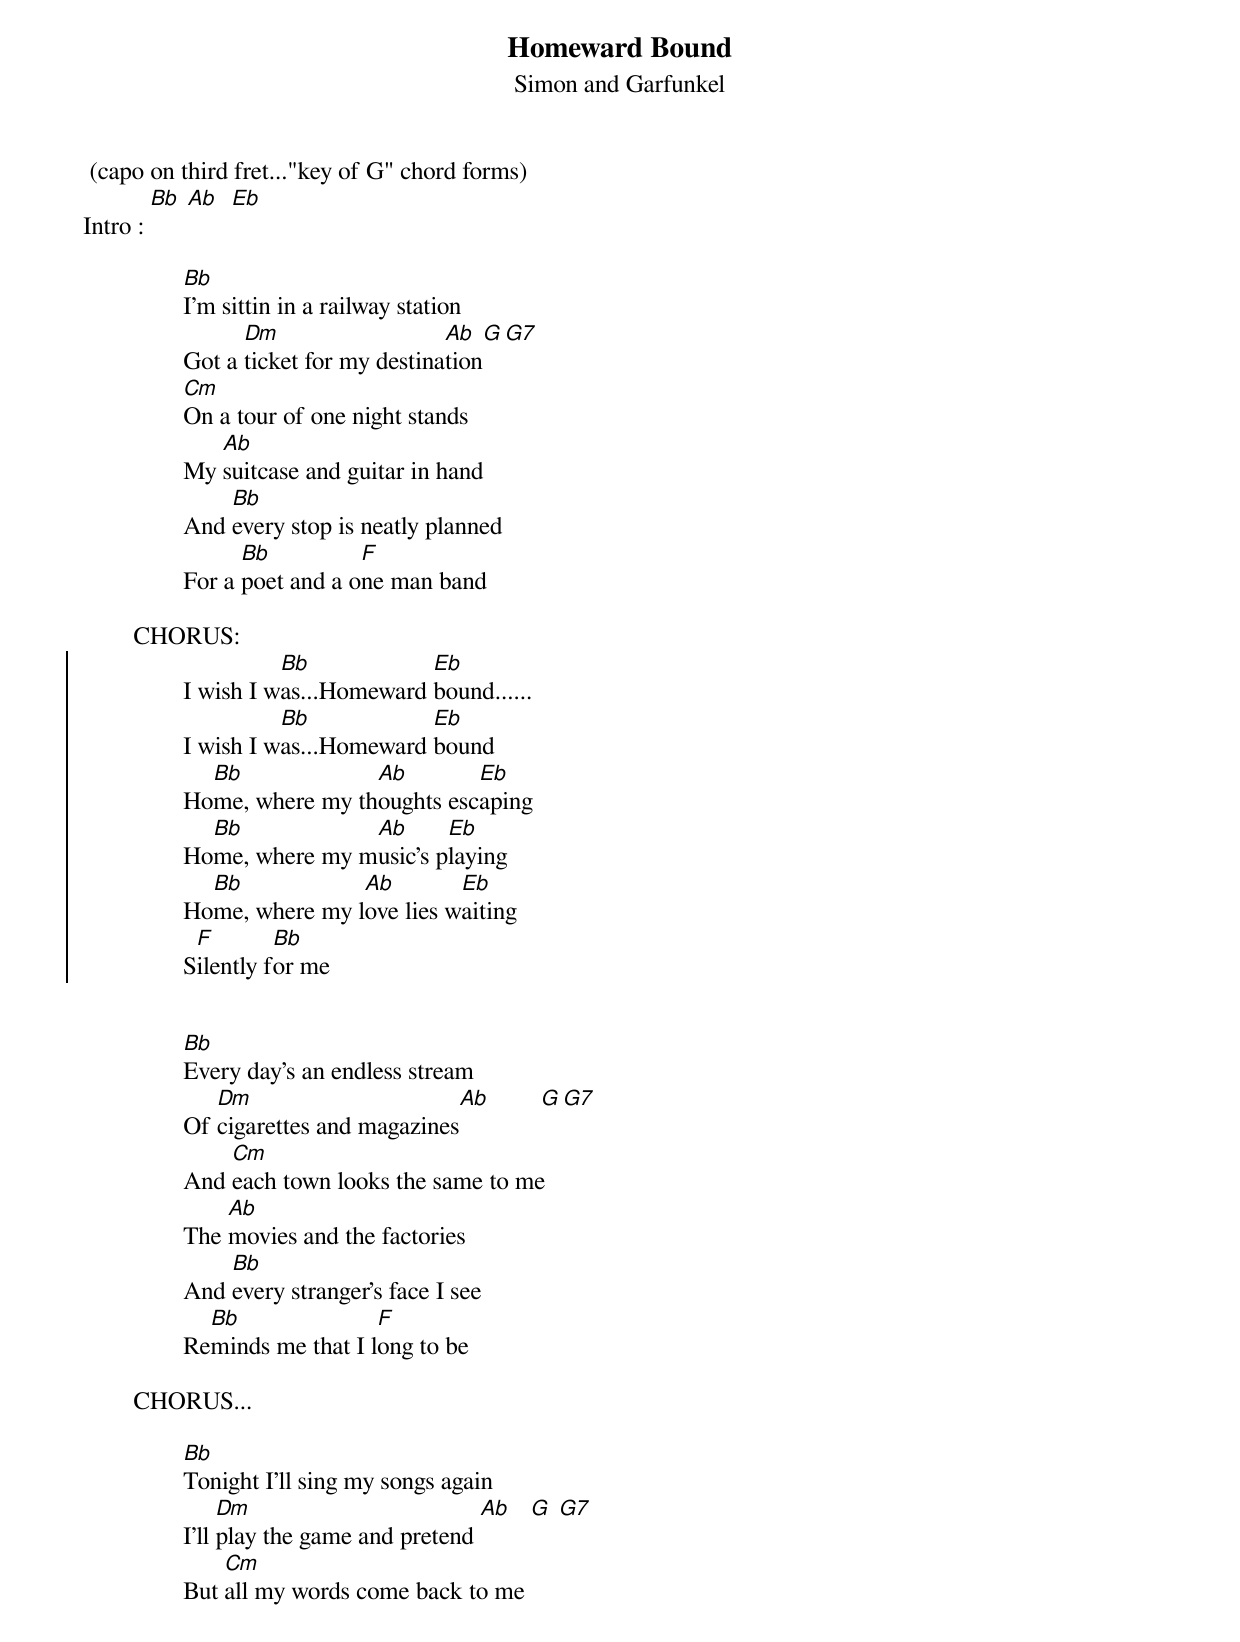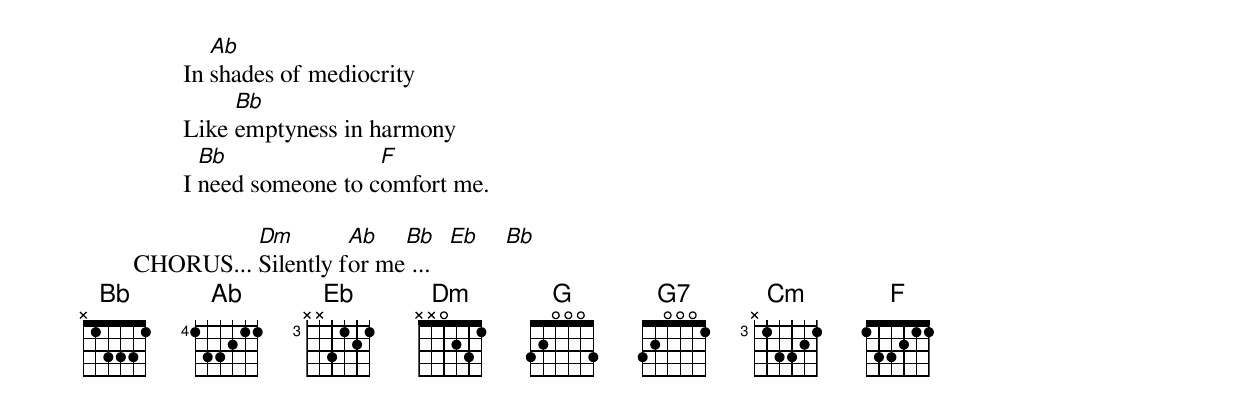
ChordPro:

{title:Homeward Bound}
{subtitle:Simon and Garfunkel}
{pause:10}

 (capo on third fret..."key of G" chord forms)
Intro : [Bb] [Ab]  [Eb]

                [Bb]I'm sittin in a railway station
                Got a [Dm]ticket for my destina[Ab]tion[G][G7]
                [Cm]On a tour of one night stands
                My [Ab]suitcase and guitar in hand
                And [Bb]every stop is neatly planned
                For a [Bb]poet and a o[F]ne man band

        CHORUS:
                {soc}
                I wish I w[Bb]as...Homeward [Eb]bound......
                I wish I w[Bb]as...Homeward [Eb]bound
                Ho[Bb]me, where my th[Ab]oughts esc[Eb]aping
                Ho[Bb]me, where my m[Ab]usic's p[Eb]laying
                Ho[Bb]me, where my l[Ab]ove lies w[Eb]aiting
                S[F]ilently f[Bb]or me
{eoc}


                [Bb]Every day's an endless stream
                Of [Dm]cigarettes and magazines[Ab]        [G][G7]
                And [Cm]each town looks the same to me
                The [Ab]movies and the factories
                And [Bb]every stranger's face I see
                Re[Bb]minds me that I l[F]ong to be

        CHORUS...

                [Bb]Tonight I'll sing my songs again
                I'll [Dm]play the game and pretend [Ab]   [G] [G7]
                But [Cm]all my words come back to me
                In [Ab]shades of mediocrity
                Like [Bb]emptyness in harmony
                I [Bb]need someone to c[F]omfort me.

        CHORUS... [Dm]Silently f[Ab]or me[Bb] ...   [Eb]    [Bb]
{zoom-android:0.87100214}
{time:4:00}
{zoom-android-V11:0.9707644}
